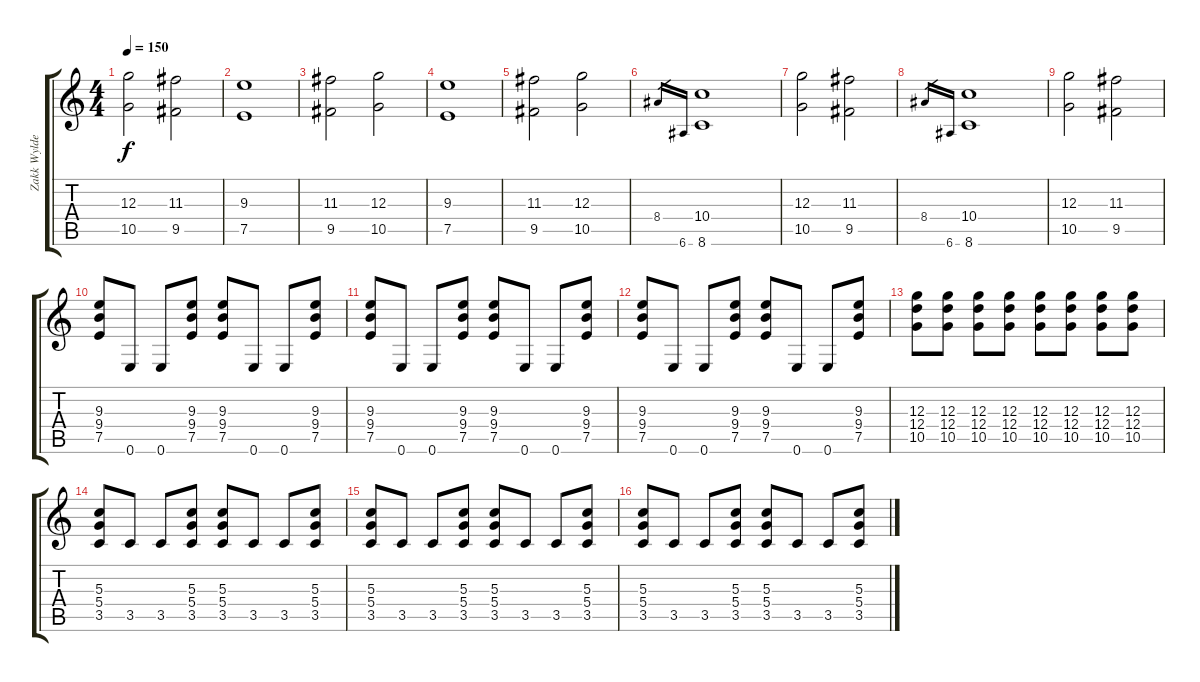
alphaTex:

\track ("Zakk Wylde " "Zakk Wylde") {instrument distortionguitar}
\staff {score tabs}
\tuning (E4 B3 G3 D3 A2 E2) {hide}
\ts (4 4)
\tempo 150
\clef g2
\ks c
(12.3 10.5).2{dy f} (11.3 9.5).2 |
(9.3 7.5).1 |
(11.3 9.5).2 (12.3 10.5).2 |
(9.3 7.5).1 |
(11.3 9.5).2 (12.3 10.5).2 |
8.4.16{gr} 6.6.16{gr} (10.4 8.6).1 |
(12.3 10.5).2 (11.3 9.5).2 |
8.4.16{gr} 6.6.16{gr} (10.4 8.6).1 |
(12.3 10.5).2 (11.3 9.5).2 |
(9.3 9.4 7.5).8 0.6.8 0.6.8 (9.3 9.4 7.5).8 (9.3 9.4 7.5).8 0.6.8 0.6.8 (9.3 9.4 7.5).8 |
(9.3 9.4 7.5).8 0.6.8 0.6.8 (9.3 9.4 7.5).8 (9.3 9.4 7.5).8 0.6.8 0.6.8 (9.3 9.4 7.5).8 |
(9.3 9.4 7.5).8 0.6.8 0.6.8 (9.3 9.4 7.5).8 (9.3 9.4 7.5).8 0.6.8 0.6.8 (9.3 9.4 7.5).8 |
(12.3 12.4 10.5).8 (12.3 12.4 10.5).8 (12.3 12.4 10.5).8 (12.3 12.4 10.5).8 (12.3 12.4 10.5).8 (12.3 12.4 10.5).8 (12.3 12.4 10.5).8 (12.3 12.4 10.5).8 |
(5.3 5.4 3.5).8 3.5.8 3.5.8 (5.3 5.4 3.5).8 (5.3 5.4 3.5).8 3.5.8 3.5.8 (5.3 5.4 3.5).8 |
(5.3 5.4 3.5).8 3.5.8 3.5.8 (5.3 5.4 3.5).8 (5.3 5.4 3.5).8 3.5.8 3.5.8 (5.3 5.4 3.5).8 |
(5.3 5.4 3.5).8 3.5.8 3.5.8 (5.3 5.4 3.5).8 (5.3 5.4 3.5).8 3.5.8 3.5.8 (5.3 5.4 3.5).8
